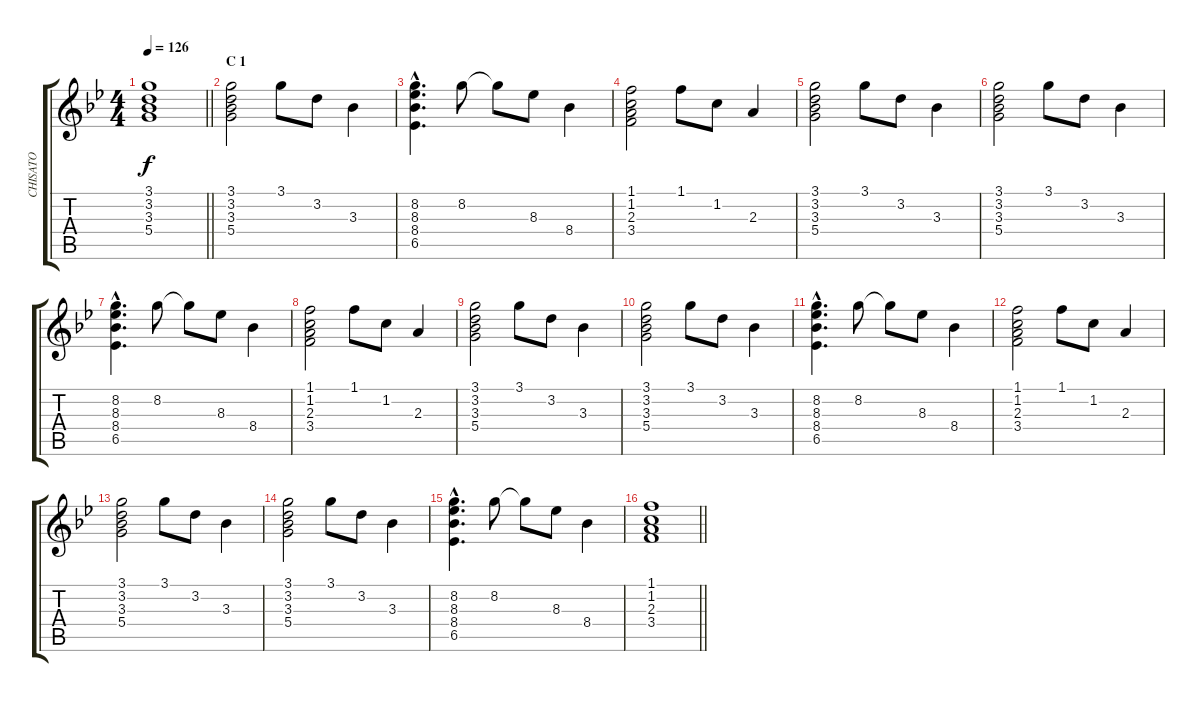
\track ("CHISATO" "CHISATO") {instrument electricguitarclean}
\staff {score tabs}
\tuning (E4 B3 G3 D3 A2 E2) {hide}
\ts (4 4)
\tempo 126
\clef g2
\barLineRight lightlight
\ks bb
(3.1 3.2 3.3 5.4).1{dy f} |
\section ("" "C 1")
(3.1 3.2 3.3 5.4).2{volume 9 instrument electricguitarclean} 3.1.8 3.2.8 3.3.4 |
(8.2{hac} 8.3{hac} 8.4{hac} 6.5{hac}).4{d} 8.2.8 8.2{t}.8 8.3.8 8.4.4 |
(1.1 1.2 2.3 3.4).2 1.1.8 1.2.8 2.3.4 |
(3.1 3.2 3.3 5.4).2 3.1.8 3.2.8 3.3.4 |
(3.1 3.2 3.3 5.4).2{volume 9 instrument electricguitarclean} 3.1.8 3.2.8 3.3.4 |
(8.2{hac} 8.3{hac} 8.4{hac} 6.5{hac}).4{d} 8.2.8 8.2{t}.8 8.3.8 8.4.4 |
(1.1 1.2 2.3 3.4).2 1.1.8 1.2.8 2.3.4 |
(3.1 3.2 3.3 5.4).2 3.1.8 3.2.8 3.3.4 |
(3.1 3.2 3.3 5.4).2{volume 9 instrument electricguitarclean} 3.1.8 3.2.8 3.3.4 |
(8.2{hac} 8.3{hac} 8.4{hac} 6.5{hac}).4{d} 8.2.8 8.2{t}.8 8.3.8 8.4.4 |
(1.1 1.2 2.3 3.4).2 1.1.8 1.2.8 2.3.4 |
(3.1 3.2 3.3 5.4).2 3.1.8 3.2.8 3.3.4 |
(3.1 3.2 3.3 5.4).2{volume 9 instrument electricguitarclean} 3.1.8 3.2.8 3.3.4 |
(8.2{hac} 8.3{hac} 8.4{hac} 6.5{hac}).4{d} 8.2.8 8.2{t}.8 8.3.8 8.4.4 |
\barLineRight lightlight
(1.1 1.2 2.3 3.4).1
